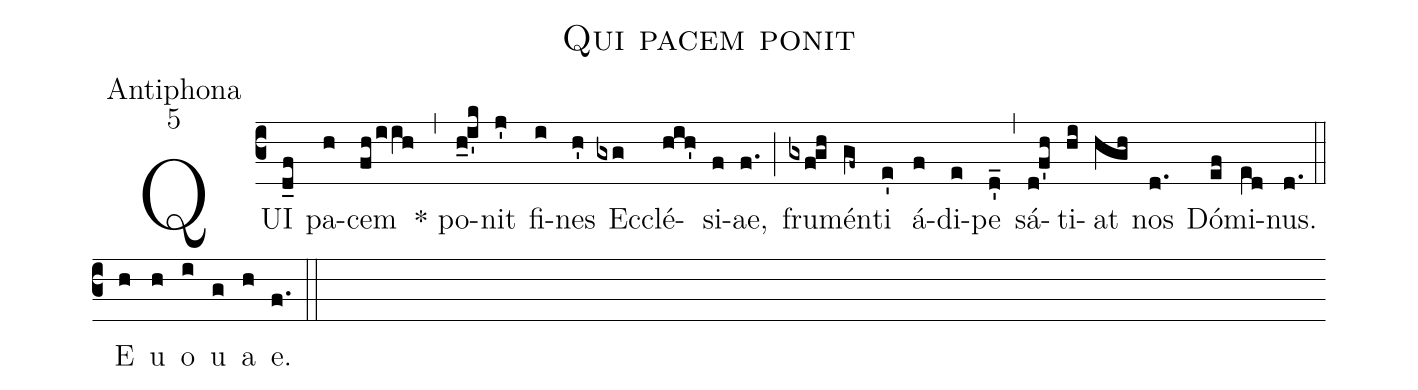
name:Qui pacem ponit;
office-part:Antiphona;
mode:5;
%%
(c3) QUI(d_f) pa(h)cem(fh/iih) (,) * po(h_0i'k)nit(j') fi(i)nes(h') Ec(gxg)clé(hih')si(f)ae,(f.) (;) fru(gxfgh)mén(gf~)ti(e') á(f)di(e)pe(d'_) (,) sá(d!f'h)ti(hi)at(hgh) nos(d.) Dó(ef)mi(e[ll:1]d)nus.(d.) (::) <eu>E(h) u(h) o(i) u(g) a(h) e.</eu>(f.) (::)
